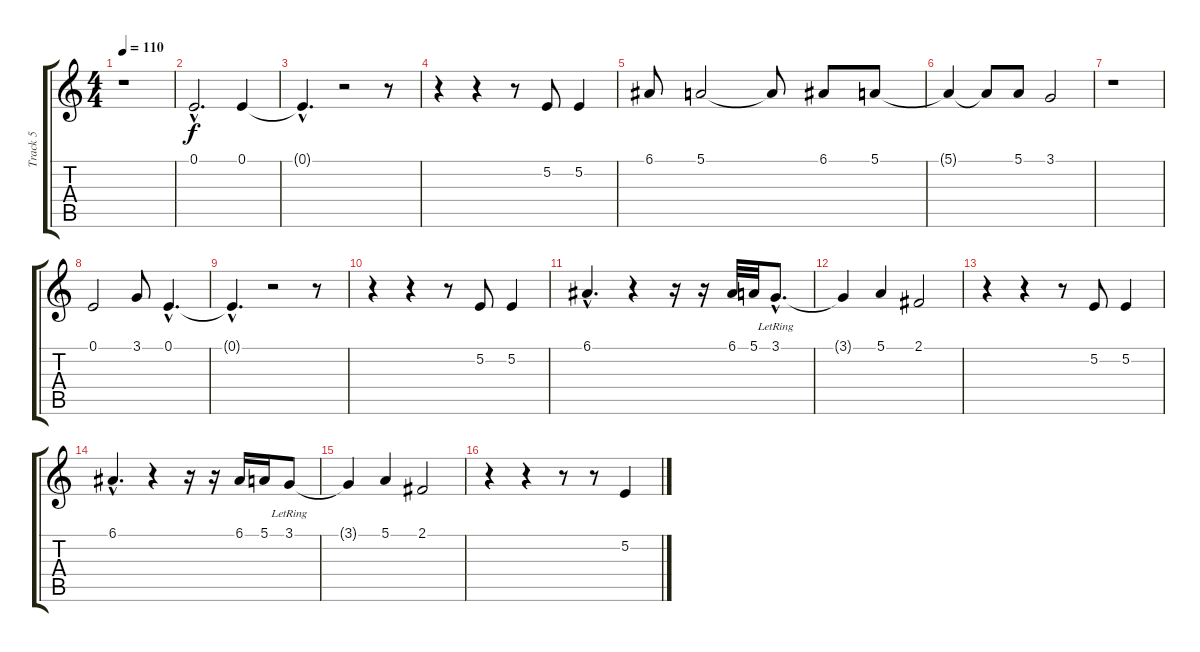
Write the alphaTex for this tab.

\track ("Track 5" "Track 5") {instrument acousticgrandpiano}
\staff {score tabs}
\tuning (E4 B3 G3 D3 A2 E2) {hide}
\ts (4 4)
\tempo 110
\clef g2
\ks c
r.1{dy f} |
0.1{hac}.2{d} 0.1.4 |
0.1{hac t}.4{d} r.2 r.8 |
r.4 r.4 r.8 5.2.8 5.2.4 |
6.1.8 5.1.2 5.1{t}.8 6.1.8 5.1.8 |
5.1{t}.4 5.1{t}.8 5.1.8 3.1.2 |
r.1 |
0.1.2 3.1.8 0.1{hac}.4{d} |
0.1{hac t}.4{d} r.2 r.8 |
r.4 r.4 r.8 5.2.8 5.2.4 |
6.1{hac}.4{d} r.4 r.16 r.16 6.1.32 5.1.32 3.1{hac lr}.8{d} |
3.1{t}.4 5.1.4 2.1.2 |
r.4 r.4 r.8 5.2.8 5.2.4 |
6.1{hac}.4{d} r.4 r.16 r.16 6.1.16 5.1.16 3.1{lr}.8 |
3.1{t}.4 5.1.4 2.1.2 |
r.4 r.4 r.8 r.8 5.2.4
